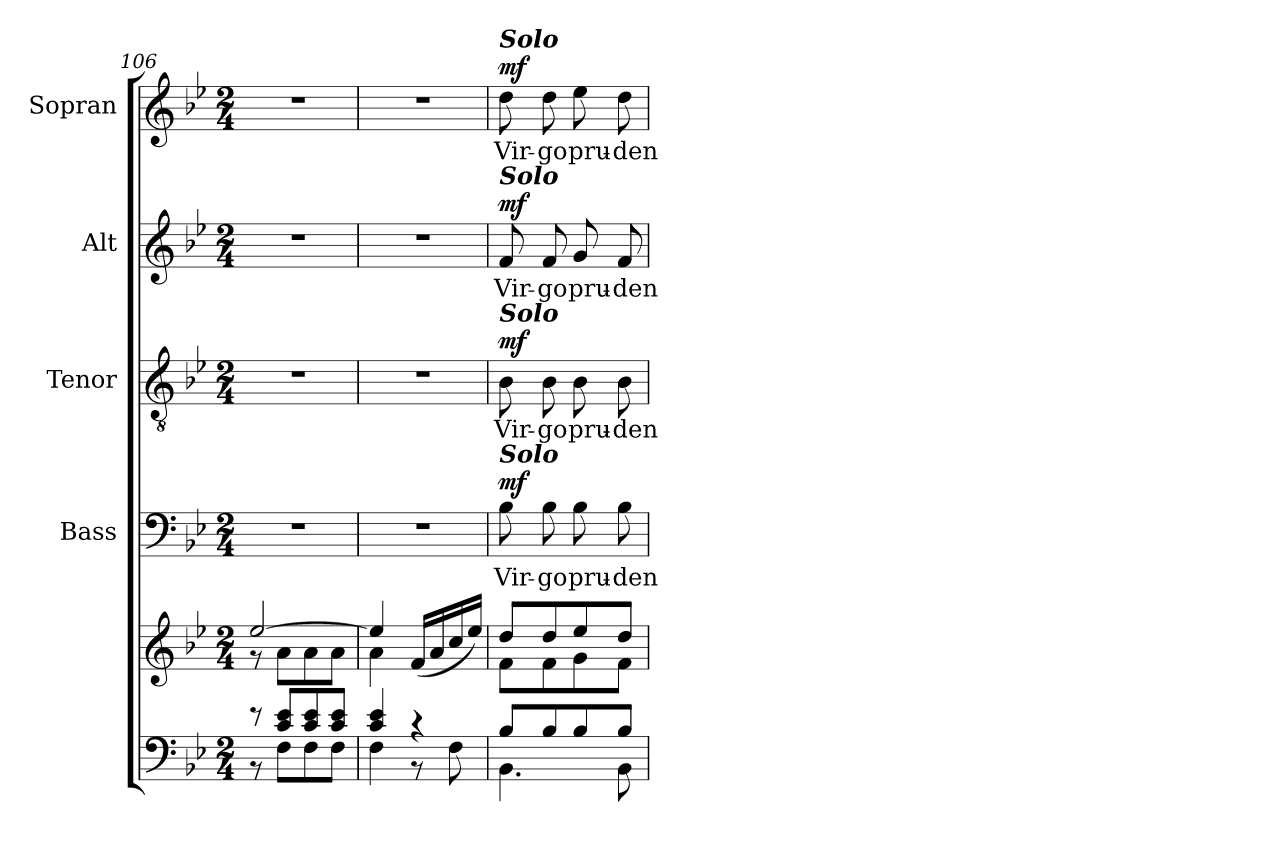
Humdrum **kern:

**kern	**kern	**kern	**text	**dynam	**kern	**text	**dynam	**kern	**text	**dynam	**kern	**text	**dynam
*part5	*part5	*part4	*part4	*part4	*part3	*part3	*part3	*part2	*part2	*part2	*part1	*part1	*part1
*staff6	*staff5	*staff4	*staff4	*staff4	*staff3	*staff3	*staff3	*staff2	*staff2	*staff2	*staff1	*staff1	*staff1
*	*	*I"Bass	*	*	*I"Tenor	*	*	*I"Alt	*	*	*I"Sopran	*	*
*	*	*I'B.	*	*	*I'T.	*	*	*I'A.	*	*	*I'S.	*	*
*clefF4	*clefG2	*clefF4	*	*	*clefGv2	*	*	*clefG2	*	*	*clefG2	*	*
*k[b-e-]	*k[b-e-]	*k[b-e-]	*	*	*k[b-e-]	*	*	*k[b-e-]	*	*	*k[b-e-]	*	*
*B-:	*B-:	*B-:	*	*	*B-:	*	*	*B-:	*	*	*B-:	*	*
*M2/4	*M2/4	*M2/4	*	*	*M2/4	*	*	*M2/4	*	*	*M2/4	*	*
=106	=106	=106	=106	=106	=106	=106	=106	=106	=106	=106	=106	=106	=106
*^	*^	*	*	*	*	*	*	*	*	*	*	*	*
8r	8r	[>2ee-/	8rg	2r	.	.	2r	.	.	2r	.	.	2r	.	.
8c/ 8e-/L	8F\L	.	8a\L	.	.	.	.	.	.	.	.	.	.	.	.
8c/ 8e-/	8F\	.	8a\	.	.	.	.	.	.	.	.	.	.	.	.
8c/ 8e-/J	8F\J	.	8a\J	.	.	.	.	.	.	.	.	.	.	.	.
=107	=107	=107	=107	=107	=107	=107	=107	=107	=107	=107	=107	=107	=107	=107	=107
4c/ 4e-/	4F\	4ee-/]	4a\	2r	.	.	2r	.	.	2r	.	.	2r	.	.
4rc	8r	(>16f/LL	4ryy	.	.	.	.	.	.	.	.	.	.	.	.
.	.	16a/	.	.	.	.	.	.	.	.	.	.	.	.	.
.	8F\	16cc/	.	.	.	.	.	.	.	.	.	.	.	.	.
.	.	16ee-/JJ)	.	.	.	.	.	.	.	.	.	.	.	.	.
!!LO:LB:g=z
=108	=108	=108	=108	=108	=108	=108	=108	=108	=108	=108	=108	=108	=108	=108	=108
!	!	!	!	!	!	!	!	!	!	!	!	!	!LO:TX:a:Bi:t=Solo	!	!
!	!	!	!	!	!	!	!	!	!	!LO:TX:a:Bi:t=Solo	!	!	!	!	!
!	!	!	!	!	!	!	!LO:TX:a:Bi:t=Solo	!	!	!	!	!	!	!	!
!	!	!	!	!LO:TX:a:Bi:t=Solo	!	!	!	!	!	!	!	!	!	!	!
!	!	!	!	!	!LO:LY:b	!LO:DY:a	!	!LO:LY:b	!LO:DY:a	!	!LO:LY:b	!LO:DY:a	!	!LO:LY:b	!LO:DY:a
8B-/L	4.BB-\	8dd/L	8f\L	8B-\	Vir-	mf	8B-\	Vir-	mf	8f/	Vir-	mf	8dd\	Vir-	mf
!	!	!	!	!	!LO:LY:b	!	!	!LO:LY:b	!	!	!LO:LY:b	!	!	!LO:LY:b	!
8B-/	.	8dd/	8f\	8B-\	-go	.	8B-\	-go	.	8f/	-go	.	8dd\	-go	.
!	!	!	!	!	!LO:LY:b	!	!	!LO:LY:b	!	!	!LO:LY:b	!	!	!LO:LY:b	!
8B-/	.	8ee-/	8g\	8B-\	pru-	.	8B-\	pru-	.	8g/	pru-	.	8ee-\	pru-	.
!	!	!	!	!	!LO:LY:b	!	!	!LO:LY:b	!	!	!LO:LY:b	!	!	!LO:LY:b	!
8B-/J	8BB-\	8dd/J	8f\J	8B-\	-den-	.	8B-\	-den-	.	8f/	-den-	.	8dd\	-den-	.
*v	*v	*	*	*	*	*	*	*	*	*	*	*	*	*	*
*	*v	*v	*	*	*	*	*	*	*	*	*	*	*	*
=	=	=	=	=	=	=	=	=	=	=	=	=	=
*-	*-	*-	*-	*-	*-	*-	*-	*-	*-	*-	*-	*-	*-
